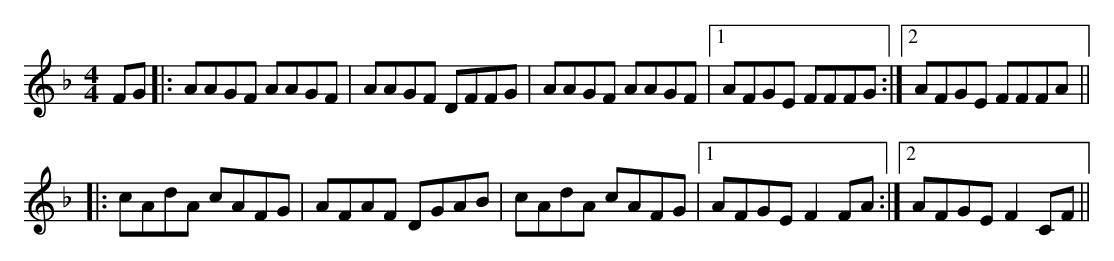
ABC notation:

X:1
M:4/4
K:F
FG|:AAGF AAGF|AAGF DFFG|AAGF AAGF|1 AFGE FFFG:|2 AFGE FFFA||
|:cAdA cAFG|AFAF DGAB|cAdA cAFG|1 AFGE F2FA:|2 AFGE F2CF||
